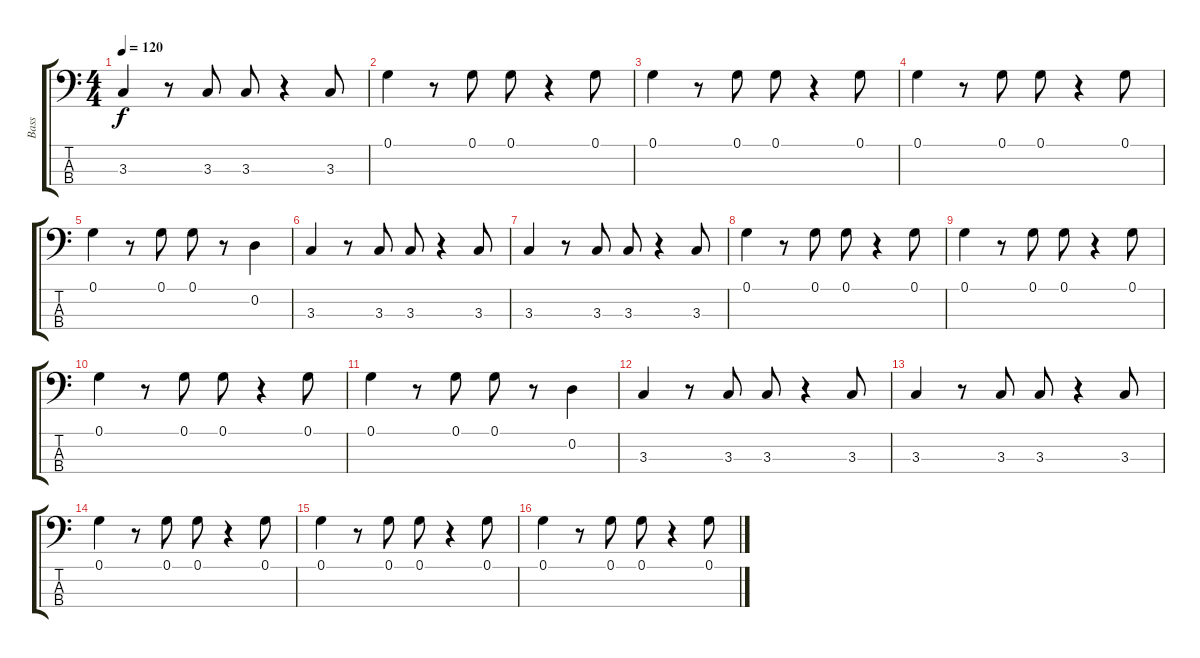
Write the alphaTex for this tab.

\track ("Bass" "Bass") {instrument electricbassfinger}
\staff {score tabs}
\tuning (G2 D2 A1 E1) {hide}
\ts (4 4)
\tempo 120
\clef f4
\ks c
3.3.4{dy f} r.8 3.3.8 3.3.8 r.4 3.3.8 |
0.1.4 r.8 0.1.8 0.1.8 r.4 0.1.8 |
0.1.4 r.8 0.1.8 0.1.8 r.4 0.1.8 |
0.1.4 r.8 0.1.8 0.1.8 r.4 0.1.8 |
0.1.4 r.8 0.1.8 0.1.8 r.8 0.2.4 |
3.3.4 r.8 3.3.8 3.3.8 r.4 3.3.8 |
3.3.4 r.8 3.3.8 3.3.8 r.4 3.3.8 |
0.1.4 r.8 0.1.8 0.1.8 r.4 0.1.8 |
0.1.4 r.8 0.1.8 0.1.8 r.4 0.1.8 |
0.1.4 r.8 0.1.8 0.1.8 r.4 0.1.8 |
0.1.4 r.8 0.1.8 0.1.8 r.8 0.2.4 |
3.3.4 r.8 3.3.8 3.3.8 r.4 3.3.8 |
3.3.4 r.8 3.3.8 3.3.8 r.4 3.3.8 |
0.1.4 r.8 0.1.8 0.1.8 r.4 0.1.8 |
0.1.4 r.8 0.1.8 0.1.8 r.4 0.1.8 |
0.1.4 r.8 0.1.8 0.1.8 r.4 0.1.8
